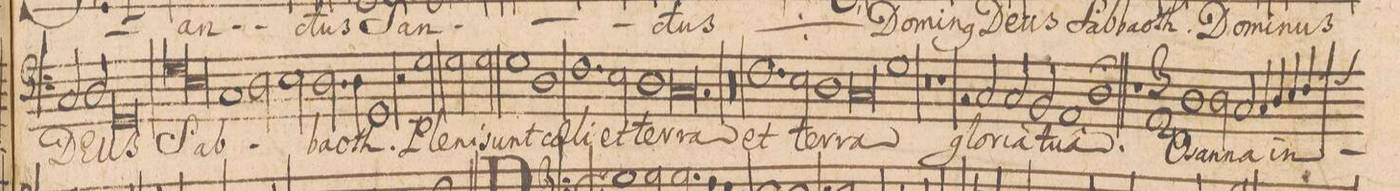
**kern	**text
*I"Bassus.	*
*clefF4	*
*k[]	*
*met(c|)	*
*M2/1	*
2C/	De-
2D/	.
=20-	=20-
0GG/	-us
=21-	=21-
*lig	*
1G\	Sab-
1E\	.
*Xlig	*
=22-	=22-
1C/	.
2D\	.
2E\	.
=23-	=23-
2.D\	.
4D\	-ba-
1GG/	-oth.
=24-	=24-
2r	.
2G\	Ple-
2G\	-ni
2G\	sunt
=25-	=25-
1G\	cae-
1D\	-li
=26-	=26-
1.F\	et
2E\	.
=27-	=27-
1D\	ter-
0.C/	-ra
=28-	=28-
=29-	=29-
00r	.
=30-	=30-
=31-	=31-
1.F\	et
2E\	.
=32-	=32-
1D\	ter-
0C/	-ra
=33-	=33-
1G\	.
=34-	=34-
0r	.
=35-	=35-
1r	.
2rBB	.
2C/	glo-
=36-	=36-
2C/	-ri-
2BB/	-a
1AA/	tu-
=37-	=37-
1D\;	-ȃ.
1r	.
=38||-	=38||
*M3/2	*
1D\	O-
2D\	-san-
=39-	=39-
2C/	-na
4C/	in
4D/	.
4E/	.
*custos:G	*
4F/	.
=40-	=40-
*-	*-
